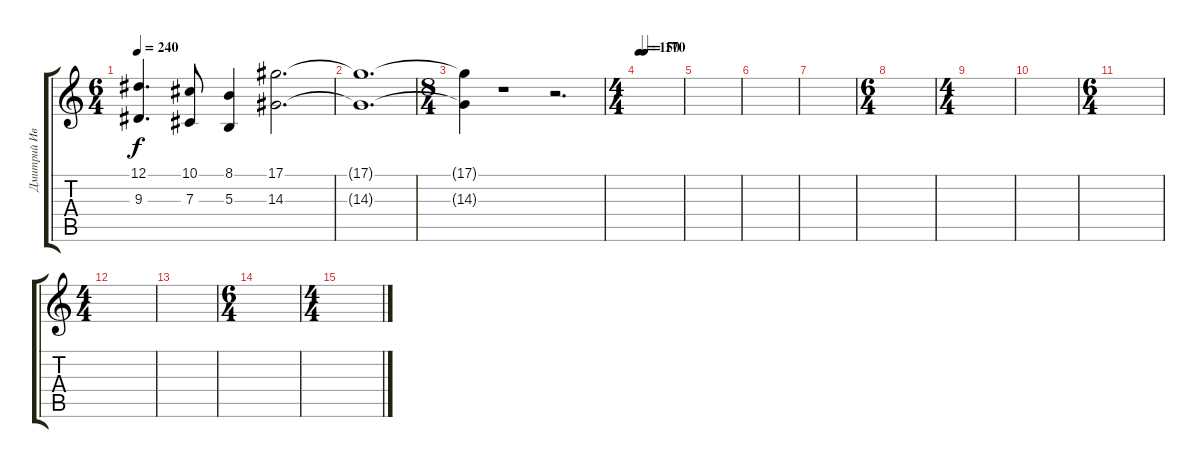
\track ("Дмитрий Иванов" "Дмитрий Ив") {instrument stringensemble1}
\staff {score tabs}
\tuning (Eb4 Bb3 Gb3 Db3 Ab2 Eb2) {hide}
\ts (6 4)
\tempo 240
\clef g2
\ks c
(12.1 9.3).4{d dy f} (10.1 7.3).8 (8.1 5.3).4 (17.1 14.3).2{d} |
(17.1{t} 14.3{t}).1{d} |
\ts (8 4)
(17.1{t} 14.3{t}).4 r.1 r.2{d} |
\ts (4 4)
\tempo 150
\tempo (170 0.125)
|
|
|
|
\ts (6 4)
|
\ts (4 4)
|
|
\ts (6 4)
|
\ts (4 4)
|
|
\ts (6 4)
|
\ts (4 4)
